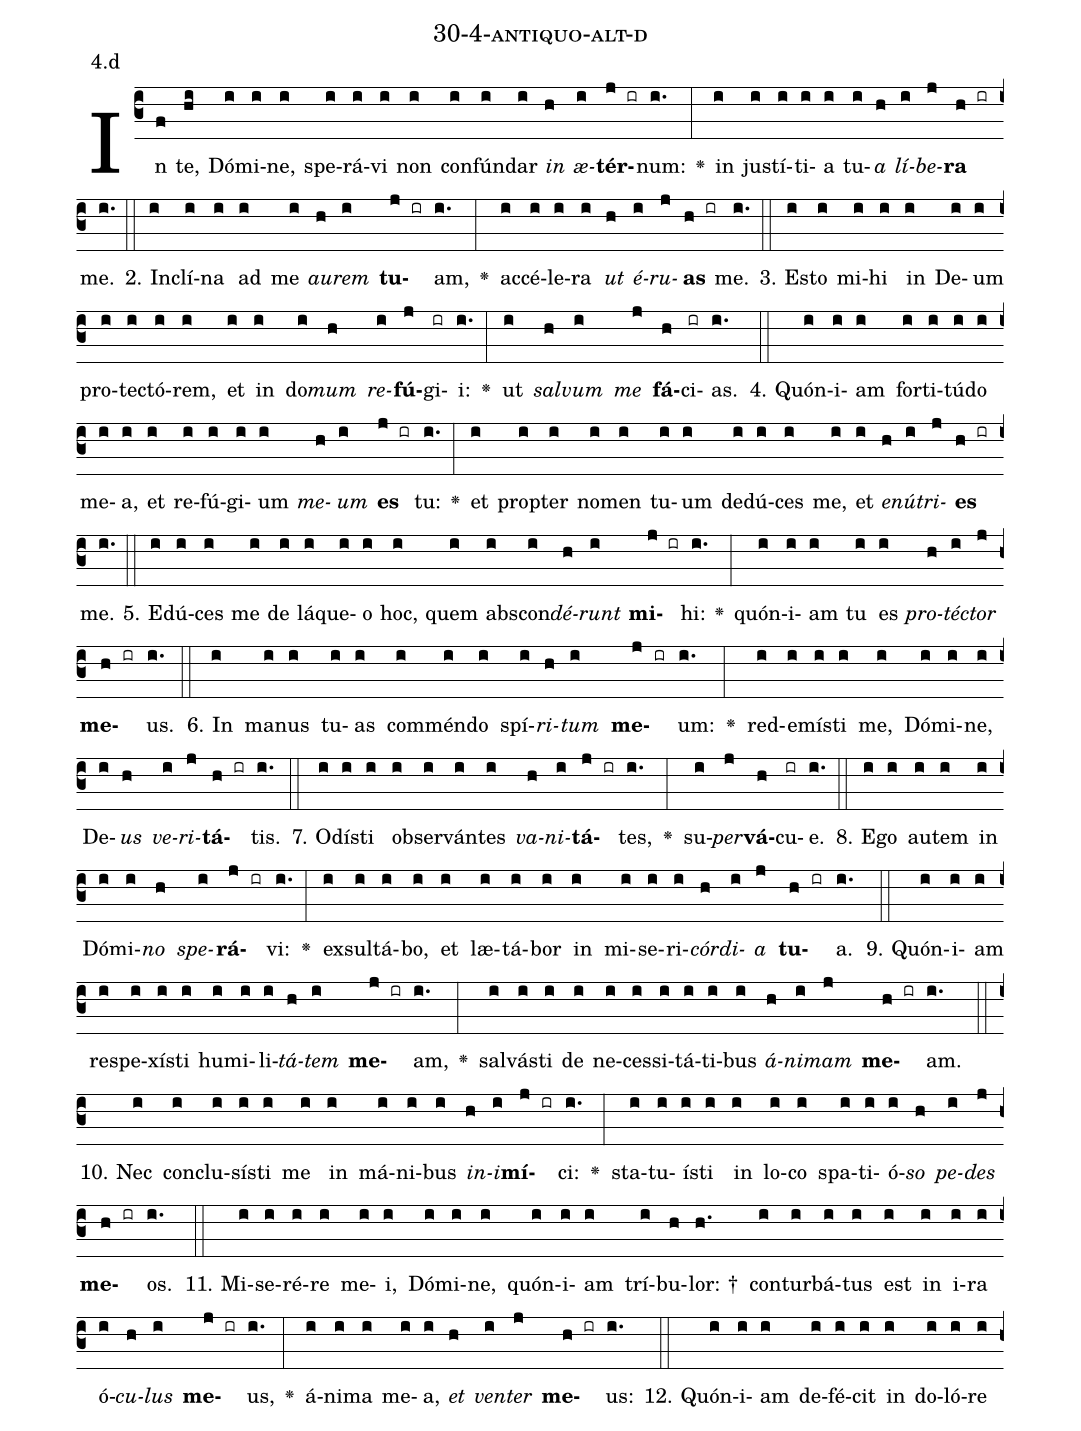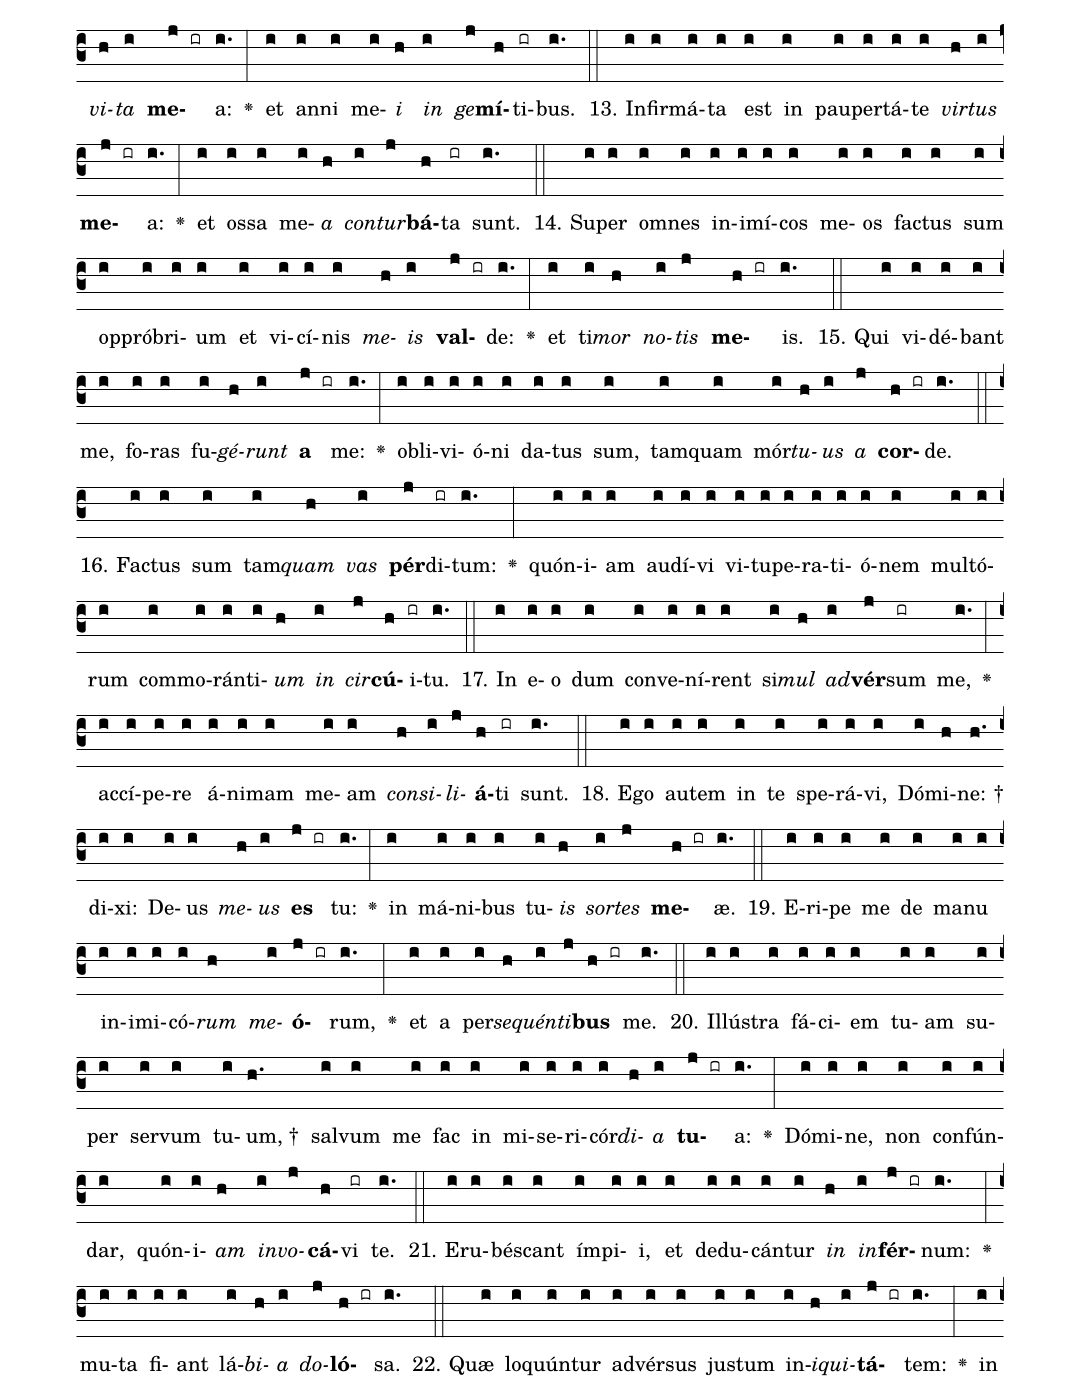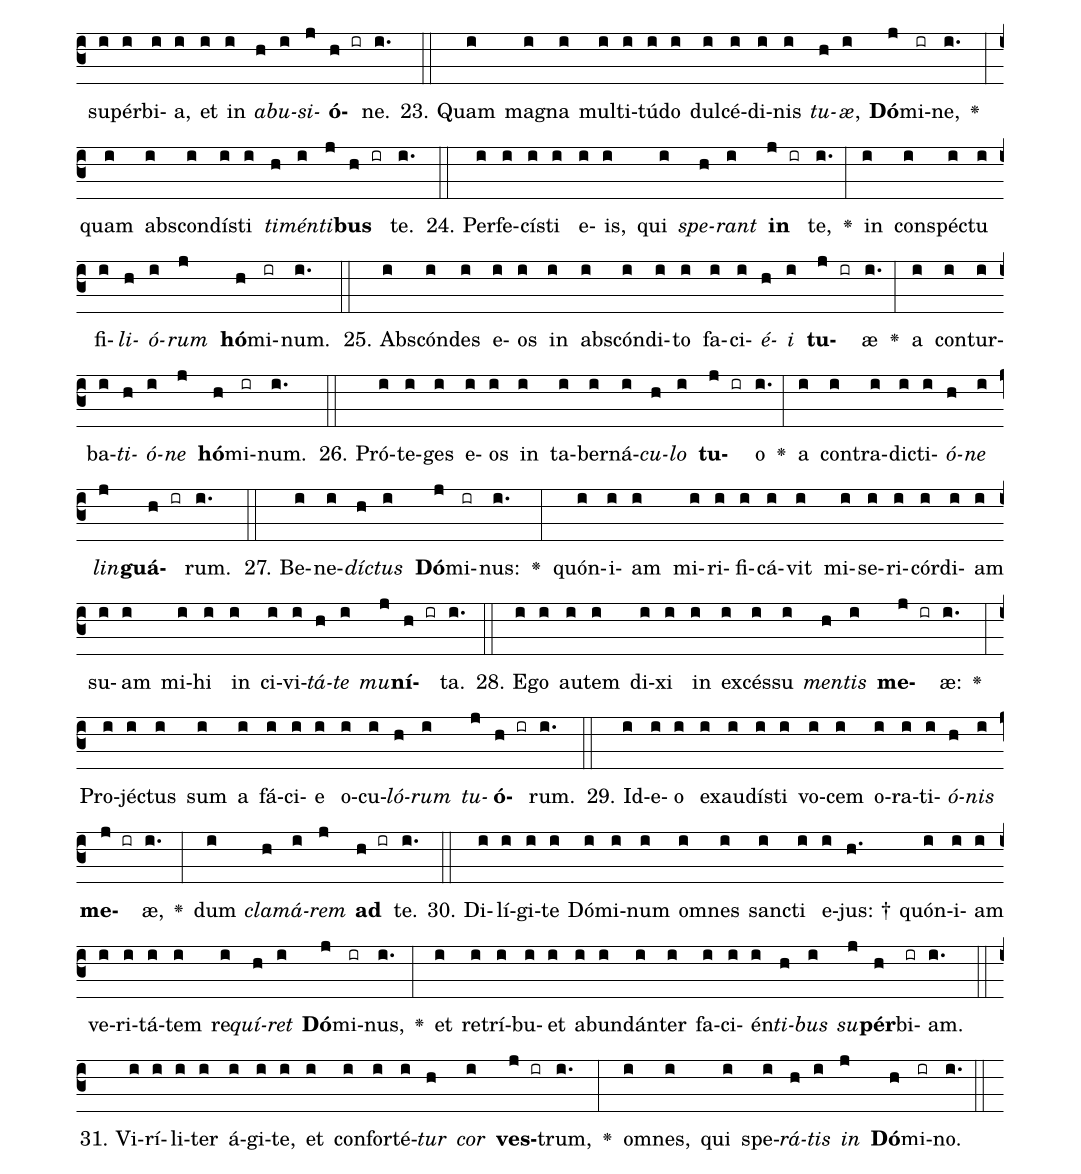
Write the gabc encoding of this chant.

name: 30-4-antiquo-alt-d;
annotation: 4.d;
%%
(c3)In(f) te,(hi) Dó(i)mi(i)ne,(i) spe(i)rá(i)vi(i) non(i) con(i)fún(i)dar(i) <i>in</i>(h) <i>æ</i>(i)<b>tér</b>(j ir)num:(i.) <v>\greheightstar</v>(:) in(i) jus(i)tí(i)ti(i)a(i) tu(i)<i>a</i>(h) <i>lí</i>(i)<i>be</i>(j)<b>ra</b>(h ir) me.(i.) (::)
2. In(i)clí(i)na(i) ad(i) me(i) <i>au</i>(h)<i>rem</i>(i) <b>tu</b>(j ir)am,(i.) <v>\greheightstar</v>(:) ac(i)cé(i)le(i)ra(i) <i>ut</i>(h) <i>é</i>(i)<i>ru</i>(j)<b>as</b>(h ir) me.(i.) (::)
3. Es(i)to(i) mi(i)hi(i) in(i) De(i)um(i) pro(i)tec(i)tó(i)rem,(i) et(i) in(i) do(i)<i>mum</i>(h) <i>re</i>(i)<b>fú</b>(j)gi(ir)i:(i.) <v>\greheightstar</v>(:) ut(i) <i>sal</i>(h)<i>vum</i>(i) <i>me</i>(j) <b>fá</b>(h)ci(ir)as.(i.) (::)
4. Quón(i)i(i)am(i) for(i)ti(i)tú(i)do(i) me(i)a,(i) et(i) re(i)fú(i)gi(i)um(i) <i>me</i>(h)<i>um</i>(i) <b>es</b>(j ir) tu:(i.) <v>\greheightstar</v>(:) et(i) prop(i)ter(i) no(i)men(i) tu(i)um(i) de(i)dú(i)ces(i) me,(i) et(i) <i>e</i>(h)<i>nú</i>(i)<i>tri</i>(j)<b>es</b>(h ir) me.(i.) (::)
5. E(i)dú(i)ces(i) me(i) de(i) lá(i)que(i)o(i) hoc,(i) quem(i) abs(i)con(i)<i>dé</i>(h)<i>runt</i>(i) <b>mi</b>(j ir)hi:(i.) <v>\greheightstar</v>(:) quón(i)i(i)am(i) tu(i) es(i) <i>pro</i>(h)<i>téc</i>(i)<i>tor</i>(j) <b>me</b>(h ir)us.(i.) (::)
6. In(i) ma(i)nus(i) tu(i)as(i) com(i)mén(i)do(i) spí(i)<i>ri</i>(h)<i>tum</i>(i) <b>me</b>(j ir)um:(i.) <v>\greheightstar</v>(:) red(i)e(i)mís(i)ti(i) me,(i) Dó(i)mi(i)ne,(i) De(i)<i>us</i>(h) <i>ve</i>(i)<i>ri</i>(j)<b>tá</b>(h ir)tis.(i.) (::)
7. O(i)dís(i)ti(i) ob(i)ser(i)ván(i)tes(i) <i>va</i>(h)<i>ni</i>(i)<b>tá</b>(j ir)tes,(i.) <v>\greheightstar</v>(:) su(i)<i>per</i>(j)<b>vá</b>(h)cu(ir)e.(i.) (::)
8. E(i)go(i) au(i)tem(i) in(i) Dó(i)mi(i)<i>no</i>(h) <i>spe</i>(i)<b>rá</b>(j ir)vi:(i.) <v>\greheightstar</v>(:) ex(i)sul(i)tá(i)bo,(i) et(i) læ(i)tá(i)bor(i) in(i) mi(i)se(i)ri(i)<i>cór</i>(h)<i>di</i>(i)<i>a</i>(j) <b>tu</b>(h ir)a.(i.) (::)
9. Quón(i)i(i)am(i) re(i)spe(i)xís(i)ti(i) hu(i)mi(i)li(i)<i>tá</i>(h)<i>tem</i>(i) <b>me</b>(j ir)am,(i.) <v>\greheightstar</v>(:) sal(i)vás(i)ti(i) de(i) ne(i)ces(i)si(i)tá(i)ti(i)bus(i) <i>á</i>(h)<i>ni</i>(i)<i>mam</i>(j) <b>me</b>(h ir)am.(i.) (::)
10. Nec(i) con(i)clu(i)sís(i)ti(i) me(i) in(i) má(i)ni(i)bus(i) <i>in</i>(h)<i>i</i>(i)<b>mí</b>(j ir)ci:(i.) <v>\greheightstar</v>(:) sta(i)tu(i)ís(i)ti(i) in(i) lo(i)co(i) spa(i)ti(i)ó(i)<i>so</i>(h) <i>pe</i>(i)<i>des</i>(j) <b>me</b>(h ir)os.(i.) (::)
11. Mi(i)se(i)ré(i)re(i) me(i)i,(i) Dó(i)mi(i)ne,(i) quón(i)i(i)am(i) trí(i)bu(h)lor: †(h.) con(i)tur(i)bá(i)tus(i) est(i) in(i) i(i)ra(i) ó(i)<i>cu</i>(h)<i>lus</i>(i) <b>me</b>(j ir)us,(i.) <v>\greheightstar</v>(:) á(i)ni(i)ma(i) me(i)a,(i) <i>et</i>(h) <i>ven</i>(i)<i>ter</i>(j) <b>me</b>(h ir)us:(i.) (::)
12. Quón(i)i(i)am(i) de(i)fé(i)cit(i) in(i) do(i)ló(i)re(i) <i>vi</i>(h)<i>ta</i>(i) <b>me</b>(j ir)a:(i.) <v>\greheightstar</v>(:) et(i) an(i)ni(i) me(i)<i>i</i>(h) <i>in</i>(i) <i>ge</i>(j)<b>mí</b>(h)ti(ir)bus.(i.) (::)
13. In(i)fir(i)má(i)ta(i) est(i) in(i) pau(i)per(i)tá(i)te(i) <i>vir</i>(h)<i>tus</i>(i) <b>me</b>(j ir)a:(i.) <v>\greheightstar</v>(:) et(i) os(i)sa(i) me(i)<i>a</i>(h) <i>con</i>(i)<i>tur</i>(j)<b>bá</b>(h)ta(ir) sunt.(i.) (::)
14. Su(i)per(i) om(i)nes(i) in(i)i(i)mí(i)cos(i) me(i)os(i) fac(i)tus(i) sum(i) op(i)pró(i)bri(i)um(i) et(i) vi(i)cí(i)nis(i) <i>me</i>(h)<i>is</i>(i) <b>val</b>(j ir)de:(i.) <v>\greheightstar</v>(:) et(i) ti(i)<i>mor</i>(h) <i>no</i>(i)<i>tis</i>(j) <b>me</b>(h ir)is.(i.) (::)
15. Qui(i) vi(i)dé(i)bant(i) me,(i) fo(i)ras(i) fu(i)<i>gé</i>(h)<i>runt</i>(i) <b>a</b>(j ir) me:(i.) <v>\greheightstar</v>(:) ob(i)li(i)vi(i)ó(i)ni(i) da(i)tus(i) sum,(i) tam(i)quam(i) mór(i)<i>tu</i>(h)<i>us</i>(i) <i>a</i>(j) <b>cor</b>(h ir)de.(i.) (::)
16. Fac(i)tus(i) sum(i) tam(i)<i>quam</i>(h) <i>vas</i>(i) <b>pér</b>(j)di(ir)tum:(i.) <v>\greheightstar</v>(:) quón(i)i(i)am(i) au(i)dí(i)vi(i) vi(i)tu(i)pe(i)ra(i)ti(i)ó(i)nem(i) mul(i)tó(i)rum(i) com(i)mo(i)rán(i)ti(i)<i>um</i>(h) <i>in</i>(i) <i>cir</i>(j)<b>cú</b>(h)i(ir)tu.(i.) (::)
17. In(i) e(i)o(i) dum(i) con(i)ve(i)ní(i)rent(i) si(i)<i>mul</i>(h) <i>ad</i>(i)<b>vér</b>(j)sum(ir) me,(i.) <v>\greheightstar</v>(:) ac(i)cí(i)pe(i)re(i) á(i)ni(i)mam(i) me(i)am(i) <i>con</i>(h)<i>si</i>(i)<i>li</i>(j)<b>á</b>(h)ti(ir) sunt.(i.) (::)
18. E(i)go(i) au(i)tem(i) in(i) te(i) spe(i)rá(i)vi,(i) Dó(i)mi(h)ne: †(h.) di(i)xi:(i) De(i)us(i) <i>me</i>(h)<i>us</i>(i) <b>es</b>(j ir) tu:(i.) <v>\greheightstar</v>(:) in(i) má(i)ni(i)bus(i) tu(i)<i>is</i>(h) <i>sor</i>(i)<i>tes</i>(j) <b>me</b>(h ir)æ.(i.) (::)
19. E(i)ri(i)pe(i) me(i) de(i) ma(i)nu(i) in(i)i(i)mi(i)có(i)<i>rum</i>(h) <i>me</i>(i)<b>ó</b>(j ir)rum,(i.) <v>\greheightstar</v>(:) et(i) a(i) per(i)<i>se</i>(h)<i>quén</i>(i)<i>ti</i>(j)<b>bus</b>(h ir) me.(i.) (::)
20. Il(i)lús(i)tra(i) fá(i)ci(i)em(i) tu(i)am(i) su(i)per(i) ser(i)vum(i) tu(i)um, †(h.) sal(i)vum(i) me(i) fac(i) in(i) mi(i)se(i)ri(i)cór(i)<i>di</i>(h)<i>a</i>(i) <b>tu</b>(j ir)a:(i.) <v>\greheightstar</v>(:) Dó(i)mi(i)ne,(i) non(i) con(i)fún(i)dar,(i) quón(i)i(i)<i>am</i>(h) <i>in</i>(i)<i>vo</i>(j)<b>cá</b>(h)vi(ir) te.(i.) (::)
21. E(i)ru(i)bés(i)cant(i) ím(i)pi(i)i,(i) et(i) de(i)du(i)cán(i)tur(i) <i>in</i>(h) <i>in</i>(i)<b>fér</b>(j ir)num:(i.) <v>\greheightstar</v>(:) mu(i)ta(i) fi(i)ant(i) lá(i)<i>bi</i>(h)<i>a</i>(i) <i>do</i>(j)<b>ló</b>(h ir)sa.(i.) (::)
22. Quæ(i) lo(i)quún(i)tur(i) ad(i)vér(i)sus(i) jus(i)tum(i) in(i)<i>i</i>(h)<i>qui</i>(i)<b>tá</b>(j ir)tem:(i.) <v>\greheightstar</v>(:) in(i) su(i)pér(i)bi(i)a,(i) et(i) in(i) <i>ab</i>(h)<i>u</i>(i)<i>si</i>(j)<b>ó</b>(h ir)ne.(i.) (::)
23. Quam(i) ma(i)gna(i) mul(i)ti(i)tú(i)do(i) dul(i)cé(i)di(i)nis(i) <i>tu</i>(h)<i>æ</i>,(i) <b>Dó</b>(j)mi(ir)ne,(i.) <v>\greheightstar</v>(:) quam(i) abs(i)con(i)dís(i)ti(i) <i>ti</i>(h)<i>mén</i>(i)<i>ti</i>(j)<b>bus</b>(h ir) te.(i.) (::)
24. Per(i)fe(i)cís(i)ti(i) e(i)is,(i) qui(i) <i>spe</i>(h)<i>rant</i>(i) <b>in</b>(j ir) te,(i.) <v>\greheightstar</v>(:) in(i) con(i)spéc(i)tu(i) fi(i)<i>li</i>(h)<i>ó</i>(i)<i>rum</i>(j) <b>hó</b>(h)mi(ir)num.(i.) (::)
25. Abs(i)cón(i)des(i) e(i)os(i) in(i) abs(i)cón(i)di(i)to(i) fa(i)ci(i)<i>é</i>(h)<i>i</i>(i) <b>tu</b>(j ir)æ(i.) <v>\greheightstar</v>(:) a(i) con(i)tur(i)ba(i)<i>ti</i>(h)<i>ó</i>(i)<i>ne</i>(j) <b>hó</b>(h)mi(ir)num.(i.) (::)
26. Pró(i)te(i)ges(i) e(i)os(i) in(i) ta(i)ber(i)ná(i)<i>cu</i>(h)<i>lo</i>(i) <b>tu</b>(j ir)o(i.) <v>\greheightstar</v>(:) a(i) con(i)tra(i)dic(i)ti(i)<i>ó</i>(h)<i>ne</i>(i) <i>lin</i>(j)<b>guá</b>(h ir)rum.(i.) (::)
27. Be(i)ne(i)<i>díc</i>(h)<i>tus</i>(i) <b>Dó</b>(j)mi(ir)nus:(i.) <v>\greheightstar</v>(:) quón(i)i(i)am(i) mi(i)ri(i)fi(i)cá(i)vit(i) mi(i)se(i)ri(i)cór(i)di(i)am(i) su(i)am(i) mi(i)hi(i) in(i) ci(i)vi(i)<i>tá</i>(h)<i>te</i>(i) <i>mu</i>(j)<b>ní</b>(h ir)ta.(i.) (::)
28. E(i)go(i) au(i)tem(i) di(i)xi(i) in(i) ex(i)cés(i)su(i) <i>men</i>(h)<i>tis</i>(i) <b>me</b>(j ir)æ:(i.) <v>\greheightstar</v>(:) Pro(i)jéc(i)tus(i) sum(i) a(i) fá(i)ci(i)e(i) o(i)cu(i)<i>ló</i>(h)<i>rum</i>(i) <i>tu</i>(j)<b>ó</b>(h ir)rum.(i.) (::)
29. Id(i)e(i)o(i) ex(i)au(i)dís(i)ti(i) vo(i)cem(i) o(i)ra(i)ti(i)<i>ó</i>(h)<i>nis</i>(i) <b>me</b>(j ir)æ,(i.) <v>\greheightstar</v>(:) dum(i) <i>cla</i>(h)<i>má</i>(i)<i>rem</i>(j) <b>ad</b>(h ir) te.(i.) (::)
30. Di(i)lí(i)gi(i)te(i) Dó(i)mi(i)num(i) om(i)nes(i) sanc(i)ti(i) e(i)jus: †(h.) quón(i)i(i)am(i) ve(i)ri(i)tá(i)tem(i) re(i)<i>quí</i>(h)<i>ret</i>(i) <b>Dó</b>(j)mi(ir)nus,(i.) <v>\greheightstar</v>(:) et(i) re(i)trí(i)bu(i)et(i) ab(i)un(i)dán(i)ter(i) fa(i)ci(i)én(i)<i>ti</i>(h)<i>bus</i>(i) <i>su</i>(j)<b>pér</b>(h)bi(ir)am.(i.) (::)
31. Vi(i)rí(i)li(i)ter(i) á(i)gi(i)te,(i) et(i) con(i)for(i)té(i)<i>tur</i>(h) <i>cor</i>(i) <b>ves</b>(j ir)trum,(i.) <v>\greheightstar</v>(:) om(i)nes,(i) qui(i) spe(i)<i>rá</i>(h)<i>tis</i>(i) <i>in</i>(j) <b>Dó</b>(h)mi(ir)no.(i.) (::)
